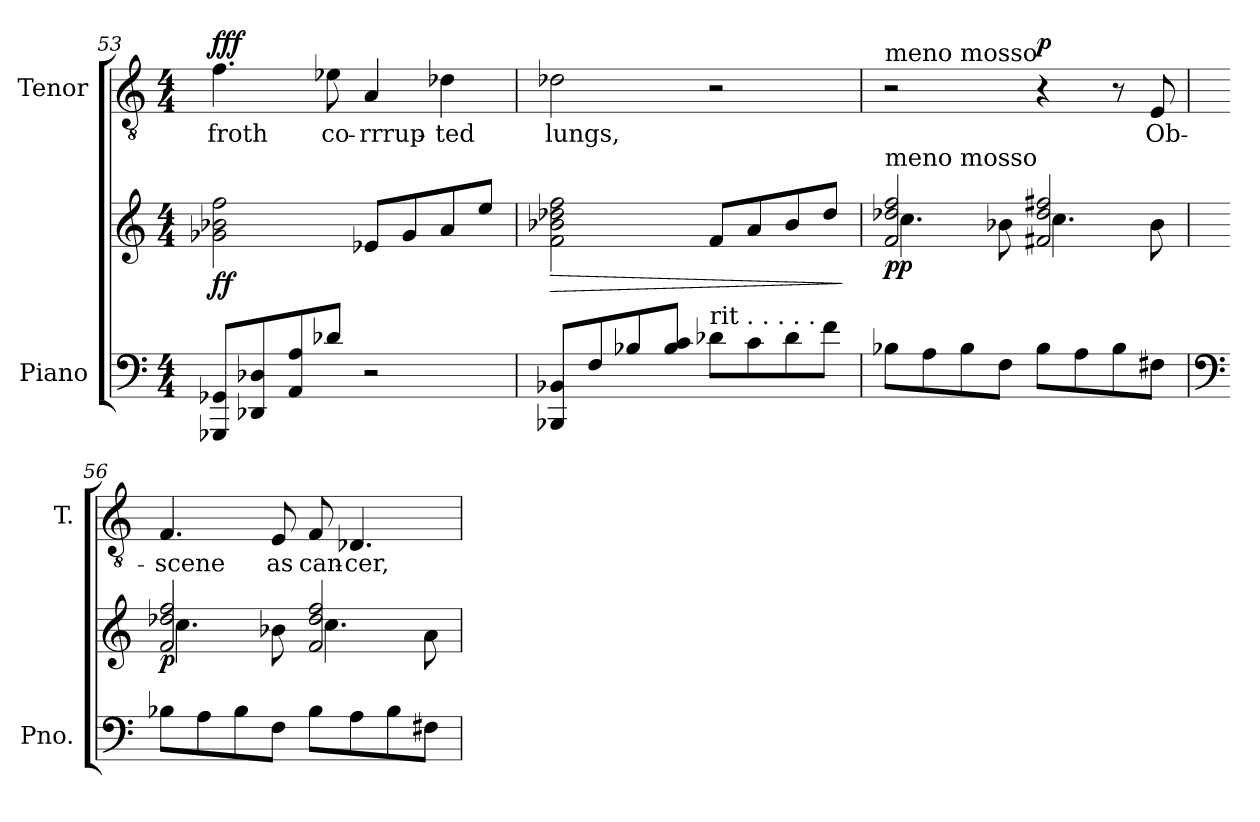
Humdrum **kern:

**kern	**kern	**dynam	**kern	**text	**dynam
*part2	*part2	*part2	*part1	*part1	*part1
*staff3	*staff2	*staff2/3	*staff1	*staff1	*staff1
*I"Piano	*	*	*I"Tenor	*	*
*I'Pno.	*	*	*I'T.	*	*
*clefF4	*clefG2	*	*clefGv2	*	*
*k[]	*k[]	*	*k[]	*	*
*M4/4	*M4/4	*	*M4/4	*	*
=53	=53	=53	=53	=53	=53
!	!	!LO:DY:b	!	!LO:LY:b	!LO:DY:b
8GGG-X/ 8GG-X/L	2g-X\ 2b-X\ 2ff\	ff	4.f\	froth	fff
8DD-X/ 8D-X/	.	.	.	.	.
8AA/ 8A/	.	.	.	.	.
!	!	!	!	!LO:LY:b	!
8d-X/J	.	.	8e-X\	co-	.
!	!	!	!	!LO:LY:b	!
2r	8e-X/L	.	4A/	-rrrup-	.
.	8g-/	.	.	.	.
!	!	!	!	!LO:LY:b	!
.	8a/	.	4d-X\	-ted	.
.	8ee/J	.	.	.	.
=54	=54	=54	=54	=54	=54
!	!	!LO:HP:b	!	!LO:LY:b	!
8BBB-X/ 8BB-X/L	2f\ 2b-X\ 2dd-X\ 2ff\	>	2d-X\	lungs,	.
8F/	.	.	.	.	.
8B-X/	.	.	.	.	.
8B-/ 8c/J	.	.	.	.	.
!LO:TX:a:t=rit . . . . .	!	!	!	!	!
8d-X\L	8f/L	.	2r	.	.
8c\	8a/	.	.	.	.
8d-\	8b-/	.	.	.	.
8f\J	8dd-/J	.	.	.	.
.	.	]	.	.	.
!!LO:LB:g=z
=55	=55	=55	=55	=55	=55
*	*	*	*MM47	*	*
*	*^	*	*	*	*
!	!	!	!	!LO:TX:a:t=meno mosso	!	!
!	!LO:TX:a:t=meno mosso	!	!	!	!	!
!	!	!	!LO:DY:b	!	!	!
8B-X\L	2f/ 2dd-X/ 2ff/	4.cc\	pp	2r	.	.
8A\	.	.	.	.	.	.
8B-\	.	.	.	.	.	.
8F\J	.	8b-X\	.	.	.	.
!	!	!	!	!	!	!LO:DY:b
8B-\L	2f#X/ 2dd-/ 2ff#X/	4.cc\	.	4r	.	p
8A\	.	.	.	.	.	.
8B-\	.	.	.	8r	.	.
!	!	!	!	!	!LO:LY:b	!
8F#X\J	.	8b-\	.	8E/	Ob-	.
=56	=56	=56	=56	=56	=56	=56
*clefF4	*	*	*	*	*	*
!	!	!	!LO:DY:b	!	!LO:LY:b	!
8B-X\L	2f/ 2dd-X/ 2ff/	4.cc\	p	4.F/	-scene	.
8A\	.	.	.	.	.	.
8B-\	.	.	.	.	.	.
!	!	!	!	!	!LO:LY:b	!
8F\J	.	8b-X\	.	8E/	as	.
!	!	!	!	!	!LO:LY:b	!
8B-\L	2f/ 2dd-/ 2ff/	4.cc\	.	8F/	can-	.
!	!	!	!	!	!LO:LY:b	!
8A\	.	.	.	4.D-X/	-cer,	.
8B-\	.	.	.	.	.	.
8F#X\J	.	8a\	.	.	.	.
*	*v	*v	*	*	*	*
=	=	=	=	=	=
*-	*-	*-	*-	*-	*-
